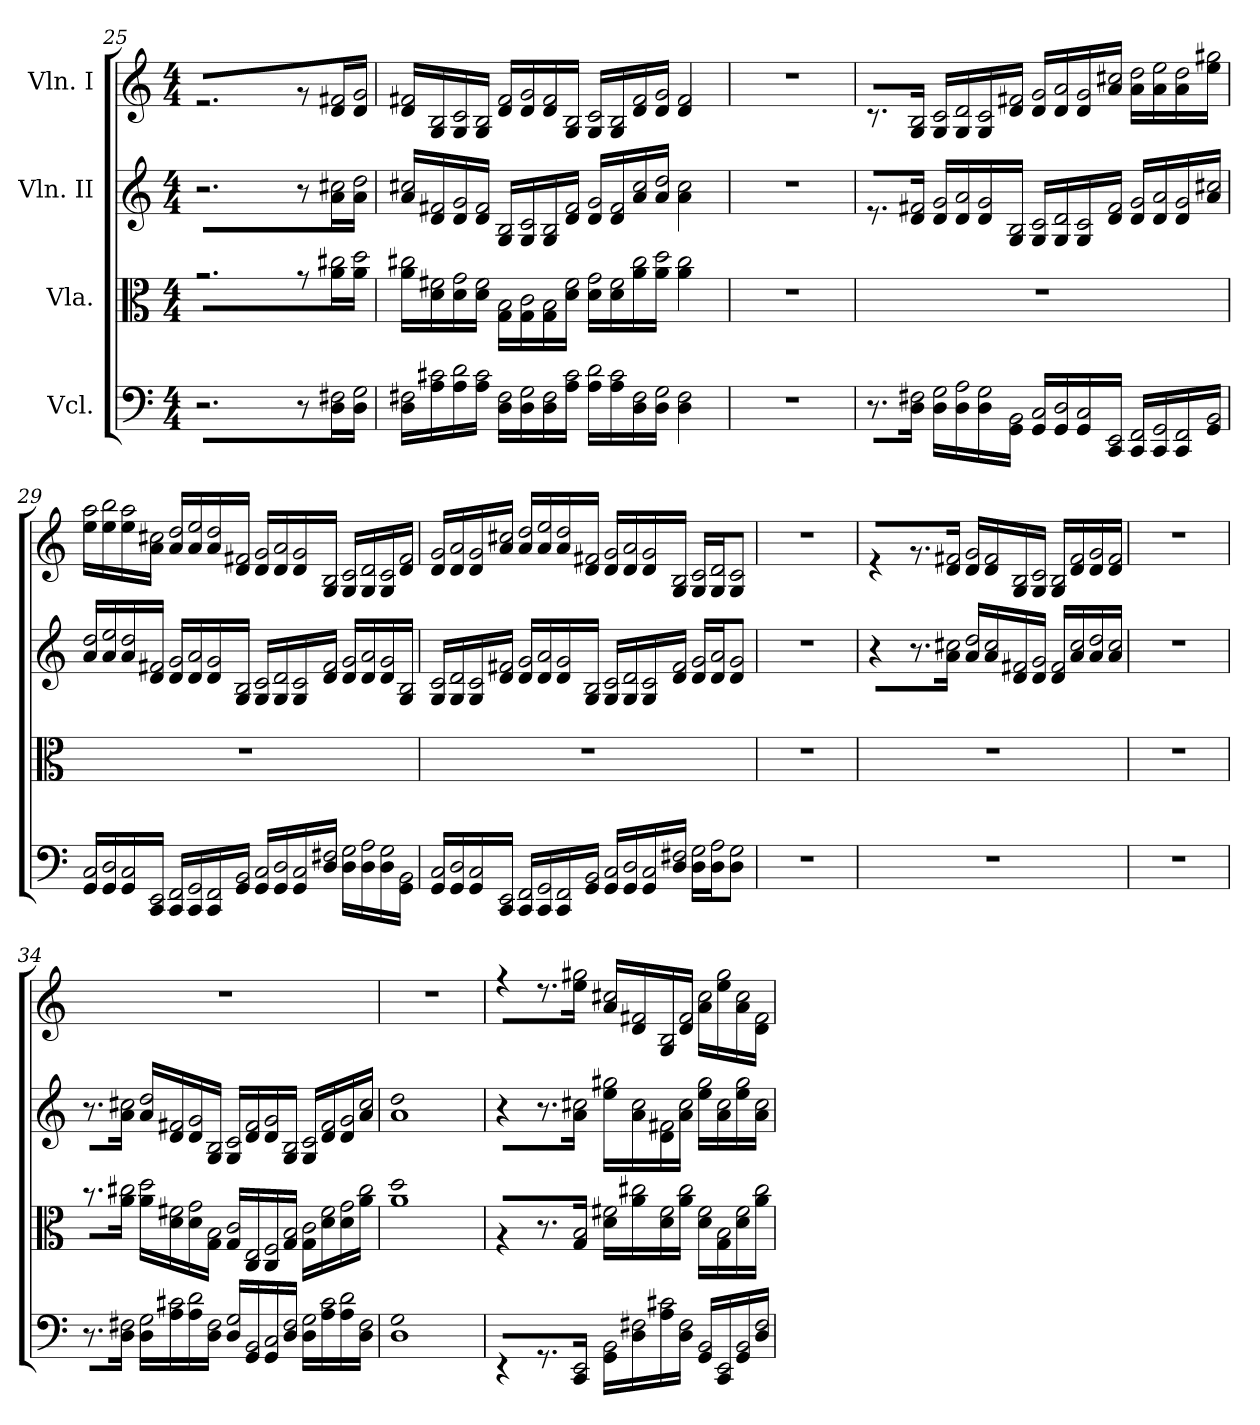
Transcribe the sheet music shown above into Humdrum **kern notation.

**kern	**kern	**kern	**kern
*part4	*part3	*part2	*part1
*staff4	*staff3	*staff2	*staff1
*I"Vcl.	*I"Vla.	*I"Vln. II	*I"Vln. I
*clefF4	*clefC3	*clefG2	*clefG2
*k[]	*k[]	*k[]	*k[]
*C:	*C:	*C:	*C:
*M4/4	*M4/4	*M4/4	*M4/4
=25	=25	=25	=25
2.r	2.r	2.r	2.r
8r	8r	8r	8r
!LO:N:n=2:head=open	!LO:N:n=2:head=open	!LO:N:n=2:head=open	!LO:N:n=2:head=open
16D 16F#X	16a 16cc#X	16a 16cc#X	16d 16f#X
!LO:N:n=2:head=open	!LO:N:n=2:head=open	!LO:N:n=2:head=open	!LO:N:n=2:head=open
16D 16GJJ	16a 16ddJJ	16a 16ddJJ	16d 16gJJ
=26	=26	=26	=26
!LO:N:n=2:head=open	!LO:N:n=2:head=open	!LO:N:n=2:head=open	!LO:N:n=2:head=open
16D 16F#XLL	16a 16cc#XLL	16a 16cc#XLL	16d 16f#XLL
!LO:N:n=2:head=open	!LO:N:n=2:head=open	!LO:N:n=2:head=open	!LO:N:n=2:head=open
16A 16c#X	16d 16f#X	16d 16f#X	16G 16B
!LO:N:n=2:head=open	!LO:N:n=2:head=open	!LO:N:n=2:head=open	!LO:N:n=2:head=open
16A 16d	16d 16g	16d 16g	16G 16c
!LO:N:n=2:head=open	!LO:N:n=2:head=open	!LO:N:n=2:head=open	!LO:N:n=2:head=open
16A 16c#JJ	16d 16f#JJ	16d 16f#JJ	16G 16BJJ
!LO:N:n=2:head=open	!LO:N:n=2:head=open	!LO:N:n=2:head=open	!LO:N:n=2:head=open
16D 16F#LL	16G 16BLL	16G 16BLL	16d 16f#LL
!LO:N:n=2:head=open	!LO:N:n=2:head=open	!LO:N:n=2:head=open	!LO:N:n=2:head=open
16D 16G	16G 16c	16G 16c	16d 16g
!LO:N:n=2:head=open	!LO:N:n=2:head=open	!LO:N:n=2:head=open	!LO:N:n=2:head=open
16D 16F#	16G 16B	16G 16B	16d 16f#
!LO:N:n=2:head=open	!LO:N:n=2:head=open	!LO:N:n=2:head=open	!LO:N:n=2:head=open
16A 16c#JJ	16d 16f#JJ	16d 16f#JJ	16G 16BJJ
!LO:N:n=2:head=open	!LO:N:n=2:head=open	!LO:N:n=2:head=open	!LO:N:n=2:head=open
16A 16dLL	16d 16gLL	16d 16gLL	16G 16cLL
!LO:N:n=2:head=open	!LO:N:n=2:head=open	!LO:N:n=2:head=open	!LO:N:n=2:head=open
16A 16c#	16d 16f#	16d 16f#	16G 16B
!LO:N:n=2:head=open	!LO:N:n=2:head=open	!LO:N:n=2:head=open	!LO:N:n=2:head=open
16D 16F#	16a 16cc#	16a 16cc#	16d 16f#
!LO:N:n=2:head=open	!LO:N:n=2:head=open	!LO:N:n=2:head=open	!LO:N:n=2:head=open
16D 16GJJ	16a 16ddJJ	16a 16ddJJ	16d 16gJJ
!LO:N:n=2:head=open	!LO:N:n=2:head=open	!LO:N:n=2:head=open	!LO:N:n=2:head=open
4D 4F#	4a 4cc#	4a 4cc#	4d 4f#
=27	=27	=27	=27
1r	1r	1r	1r
=28	=28	=28	=28
8.r	1r	8.r	8.r
!LO:N:n=2:head=open	!	!LO:N:n=2:head=open	!LO:N:n=2:head=open
16D 16F#XJJ	.	16d 16f#XJJ	16G 16BJJ
!LO:N:n=2:head=open	!	!LO:N:n=2:head=open	!LO:N:n=2:head=open
16D 16GLL	.	16d 16gLL	16G 16cLL
!LO:N:n=2:head=open	!	!LO:N:n=2:head=open	!LO:N:n=2:head=open
16D 16A	.	16d 16a	16G 16d
!LO:N:n=2:head=open	!	!LO:N:n=2:head=open	!LO:N:n=2:head=open
16D 16G	.	16d 16g	16G 16c
!LO:N:n=2:head=open	!	!LO:N:n=2:head=open	!LO:N:n=2:head=open
16GG 16BBJJ	.	16G 16BJJ	16d 16f#XJJ
!LO:N:n=2:head=open	!	!LO:N:n=2:head=open	!LO:N:n=2:head=open
16GG 16CLL	.	16G 16cLL	16d 16gLL
!LO:N:n=2:head=open	!	!LO:N:n=2:head=open	!LO:N:n=2:head=open
16GG 16D	.	16G 16d	16d 16a
!LO:N:n=2:head=open	!	!LO:N:n=2:head=open	!LO:N:n=2:head=open
16GG 16C	.	16G 16c	16d 16g
!LO:N:n=2:head=open	!	!LO:N:n=2:head=open	!LO:N:n=2:head=open
16CC 16EEJJ	.	16d 16f#JJ	16a 16cc#XJJ
!LO:N:n=2:head=open	!	!LO:N:n=2:head=open	!LO:N:n=2:head=open
16CC 16FFLL	.	16d 16gLL	16a 16ddLL
!LO:N:n=2:head=open	!	!LO:N:n=2:head=open	!LO:N:n=2:head=open
16CC 16GG	.	16d 16a	16a 16ee
!LO:N:n=2:head=open	!	!LO:N:n=2:head=open	!LO:N:n=2:head=open
16CC 16FF	.	16d 16g	16a 16dd
!LO:N:n=2:head=open	!	!LO:N:n=2:head=open	!LO:N:n=2:head=open
16GG 16BBJJ	.	16a 16cc#XJJ	16ee 16gg#XJJ
=29	=29	=29	=29
!LO:N:n=2:head=open	!	!LO:N:n=2:head=open	!LO:N:n=2:head=open
16GG 16CLL	1r	16a 16ddLL	16ee 16aaLL
!LO:N:n=2:head=open	!	!LO:N:n=2:head=open	!LO:N:n=2:head=open
16GG 16D	.	16a 16ee	16ee 16bb
!LO:N:n=2:head=open	!	!LO:N:n=2:head=open	!LO:N:n=2:head=open
16GG 16C	.	16a 16dd	16ee 16aa
!LO:N:n=2:head=open	!	!LO:N:n=2:head=open	!LO:N:n=2:head=open
16CC 16EEJJ	.	16d 16f#XJJ	16a 16cc#XJJ
!LO:N:n=2:head=open	!	!LO:N:n=2:head=open	!LO:N:n=2:head=open
16CC 16FFLL	.	16d 16gLL	16a 16ddLL
!LO:N:n=2:head=open	!	!LO:N:n=2:head=open	!LO:N:n=2:head=open
16CC 16GG	.	16d 16a	16a 16ee
!LO:N:n=2:head=open	!	!LO:N:n=2:head=open	!LO:N:n=2:head=open
16CC 16FF	.	16d 16g	16a 16dd
!LO:N:n=2:head=open	!	!LO:N:n=2:head=open	!LO:N:n=2:head=open
16GG 16BBJJ	.	16G 16BJJ	16d 16f#XJJ
!LO:N:n=2:head=open	!	!LO:N:n=2:head=open	!LO:N:n=2:head=open
16GG 16CLL	.	16G 16cLL	16d 16gLL
!LO:N:n=2:head=open	!	!LO:N:n=2:head=open	!LO:N:n=2:head=open
16GG 16D	.	16G 16d	16d 16a
!LO:N:n=2:head=open	!	!LO:N:n=2:head=open	!LO:N:n=2:head=open
16GG 16C	.	16G 16c	16d 16g
!LO:N:n=2:head=open	!	!LO:N:n=2:head=open	!LO:N:n=2:head=open
16D 16F#XJJ	.	16d 16f#JJ	16G 16BJJ
!LO:N:n=2:head=open	!	!LO:N:n=2:head=open	!LO:N:n=2:head=open
16D 16GLL	.	16d 16gLL	16G 16cLL
!LO:N:n=2:head=open	!	!LO:N:n=2:head=open	!LO:N:n=2:head=open
16D 16A	.	16d 16a	16G 16d
!LO:N:n=2:head=open	!	!LO:N:n=2:head=open	!LO:N:n=2:head=open
16D 16G	.	16d 16g	16G 16c
!LO:N:n=2:head=open	!	!LO:N:n=2:head=open	!LO:N:n=2:head=open
16GG 16BBJJ	.	16G 16BJJ	16d 16f#JJ
=30	=30	=30	=30
!LO:N:n=2:head=open	!	!LO:N:n=2:head=open	!LO:N:n=2:head=open
16GG 16CLL	1r	16G 16cLL	16d 16gLL
!LO:N:n=2:head=open	!	!LO:N:n=2:head=open	!LO:N:n=2:head=open
16GG 16D	.	16G 16d	16d 16a
!LO:N:n=2:head=open	!	!LO:N:n=2:head=open	!LO:N:n=2:head=open
16GG 16C	.	16G 16c	16d 16g
!LO:N:n=2:head=open	!	!LO:N:n=2:head=open	!LO:N:n=2:head=open
16CC 16EEJJ	.	16d 16f#XJJ	16a 16cc#XJJ
!LO:N:n=2:head=open	!	!LO:N:n=2:head=open	!LO:N:n=2:head=open
16CC 16FFLL	.	16d 16gLL	16a 16ddLL
!LO:N:n=2:head=open	!	!LO:N:n=2:head=open	!LO:N:n=2:head=open
16CC 16GG	.	16d 16a	16a 16ee
!LO:N:n=2:head=open	!	!LO:N:n=2:head=open	!LO:N:n=2:head=open
16CC 16FF	.	16d 16g	16a 16dd
!LO:N:n=2:head=open	!	!LO:N:n=2:head=open	!LO:N:n=2:head=open
16GG 16BBJJ	.	16G 16BJJ	16d 16f#XJJ
!LO:N:n=2:head=open	!	!LO:N:n=2:head=open	!LO:N:n=2:head=open
16GG 16CLL	.	16G 16cLL	16d 16gLL
!LO:N:n=2:head=open	!	!LO:N:n=2:head=open	!LO:N:n=2:head=open
16GG 16D	.	16G 16d	16d 16a
!LO:N:n=2:head=open	!	!LO:N:n=2:head=open	!LO:N:n=2:head=open
16GG 16C	.	16G 16c	16d 16g
!LO:N:n=2:head=open	!	!LO:N:n=2:head=open	!LO:N:n=2:head=open
16D 16F#XJJ	.	16d 16f#JJ	16G 16BJJ
!LO:N:n=2:head=open	!	!LO:N:n=2:head=open	!LO:N:n=2:head=open
16D 16GLL	.	16d 16gLL	16G 16cLL
!LO:N:n=2:head=open	!	!LO:N:n=2:head=open	!LO:N:n=2:head=open
16D 16AJ	.	16d 16aJ	16G 16dJ
!LO:N:n=2:head=open	!	!LO:N:n=2:head=open	!LO:N:n=2:head=open
8D 8GJ	.	8d 8gJ	8G 8cJ
=31	=31	=31	=31
1r	1r	1r	1r
=32	=32	=32	=32
1r	1r	4r	4r
.	.	8.r	8.r
!	!	!LO:N:n=2:head=open	!LO:N:n=2:head=open
.	.	16a 16cc#XJJ	16d 16f#XJJ
!	!	!LO:N:n=2:head=open	!LO:N:n=2:head=open
.	.	16a 16ddLL	16d 16gLL
!	!	!LO:N:n=2:head=open	!LO:N:n=2:head=open
.	.	16a 16cc#	16d 16f#
!	!	!LO:N:n=2:head=open	!LO:N:n=2:head=open
.	.	16d 16f#X	16G 16B
!	!	!LO:N:n=2:head=open	!LO:N:n=2:head=open
.	.	16d 16gJJ	16G 16cJJ
!	!	!LO:N:n=2:head=open	!LO:N:n=2:head=open
.	.	16d 16f#LL	16G 16BLL
!	!	!LO:N:n=2:head=open	!LO:N:n=2:head=open
.	.	16a 16cc#	16d 16f#
!	!	!LO:N:n=2:head=open	!LO:N:n=2:head=open
.	.	16a 16dd	16d 16g
!	!	!LO:N:n=2:head=open	!LO:N:n=2:head=open
.	.	16a 16cc#JJ	16d 16f#JJ
=33	=33	=33	=33
1r	1r	1r	1r
=34	=34	=34	=34
8.r	8.r	8.r	1r
!LO:N:n=2:head=open	!LO:N:n=2:head=open	!LO:N:n=2:head=open	!
16D 16F#XJJ	16a 16cc#XJJ	16a 16cc#XJJ	.
!LO:N:n=2:head=open	!LO:N:n=2:head=open	!LO:N:n=2:head=open	!
16D 16GLL	16a 16ddLL	16a 16ddLL	.
!LO:N:n=2:head=open	!LO:N:n=2:head=open	!LO:N:n=2:head=open	!
16A 16c#X	16d 16f#X	16d 16f#X	.
!LO:N:n=2:head=open	!LO:N:n=2:head=open	!LO:N:n=2:head=open	!
16A 16d	16d 16g	16d 16g	.
!LO:N:n=2:head=open	!LO:N:n=2:head=open	!LO:N:n=2:head=open	!
16D 16F#JJ	16G 16BJJ	16G 16BJJ	.
!LO:N:n=2:head=open	!LO:N:n=2:head=open	!LO:N:n=2:head=open	!
16D 16GLL	16G 16cLL	16G 16cLL	.
!LO:N:n=2:head=open	!LO:N:n=2:head=open	!LO:N:n=2:head=open	!
16GG 16BB	16C 16E	16d 16f#	.
!LO:N:n=2:head=open	!LO:N:n=2:head=open	!LO:N:n=2:head=open	!
16GG 16C	16C 16F	16d 16g	.
!LO:N:n=2:head=open	!LO:N:n=2:head=open	!LO:N:n=2:head=open	!
16D 16F#JJ	16G 16BJJ	16G 16BJJ	.
!LO:N:n=2:head=open	!LO:N:n=2:head=open	!LO:N:n=2:head=open	!
16D 16GLL	16G 16cLL	16G 16cLL	.
!LO:N:n=2:head=open	!LO:N:n=2:head=open	!LO:N:n=2:head=open	!
16A 16c#	16d 16f#	16d 16f#	.
!LO:N:n=2:head=open	!LO:N:n=2:head=open	!LO:N:n=2:head=open	!
16A 16d	16d 16g	16d 16g	.
!LO:N:n=2:head=open	!LO:N:n=2:head=open	!LO:N:n=2:head=open	!
16D 16F#JJ	16a 16cc#JJ	16a 16cc#JJ	.
=35	=35	=35	=35
!LO:N:n=2:head=open	!LO:N:n=2:head=open	!LO:N:n=2:head=open	!
1D 1G	1a 1dd	1a 1dd	1r
=36	=36	=36	=36
4r	4r	4r	4r
8.r	8.r	8.r	8.r
!LO:N:n=2:head=open	!LO:N:n=2:head=open	!LO:N:n=2:head=open	!LO:N:n=2:head=open
16CC 16EEJJ	16G 16BJJ	16a 16cc#XJJ	16ee 16gg#XJJ
!LO:N:n=2:head=open	!LO:N:n=2:head=open	!LO:N:n=2:head=open	!LO:N:n=2:head=open
16GG 16BBLL	16d 16f#XLL	16ee 16gg#XLL	16a 16cc#XLL
!LO:N:n=2:head=open	!LO:N:n=2:head=open	!LO:N:n=2:head=open	!LO:N:n=2:head=open
16D 16F#X	16a 16cc#X	16a 16cc#	16d 16f#X
!LO:N:n=2:head=open	!LO:N:n=2:head=open	!LO:N:n=2:head=open	!LO:N:n=2:head=open
16A 16c#X	16d 16f#	16d 16f#X	16G 16B
!LO:N:n=2:head=open	!LO:N:n=2:head=open	!LO:N:n=2:head=open	!LO:N:n=2:head=open
16D 16F#JJ	16a 16cc#JJ	16a 16cc#JJ	16d 16f#JJ
!LO:N:n=2:head=open	!LO:N:n=2:head=open	!LO:N:n=2:head=open	!LO:N:n=2:head=open
16GG 16BBLL	16d 16f#LL	16ee 16gg#LL	16a 16cc#LL
!LO:N:n=2:head=open	!LO:N:n=2:head=open	!LO:N:n=2:head=open	!LO:N:n=2:head=open
16CC 16EE	16G 16B	16a 16cc#	16ee 16gg#
!LO:N:n=2:head=open	!LO:N:n=2:head=open	!LO:N:n=2:head=open	!LO:N:n=2:head=open
16GG 16BB	16d 16f#	16ee 16gg#	16a 16cc#
!LO:N:n=2:head=open	!LO:N:n=2:head=open	!LO:N:n=2:head=open	!LO:N:n=2:head=open
16D 16F#JJ	16a 16cc#JJ	16a 16cc#JJ	16d 16f#JJ
=	=	=	=
*-	*-	*-	*-
